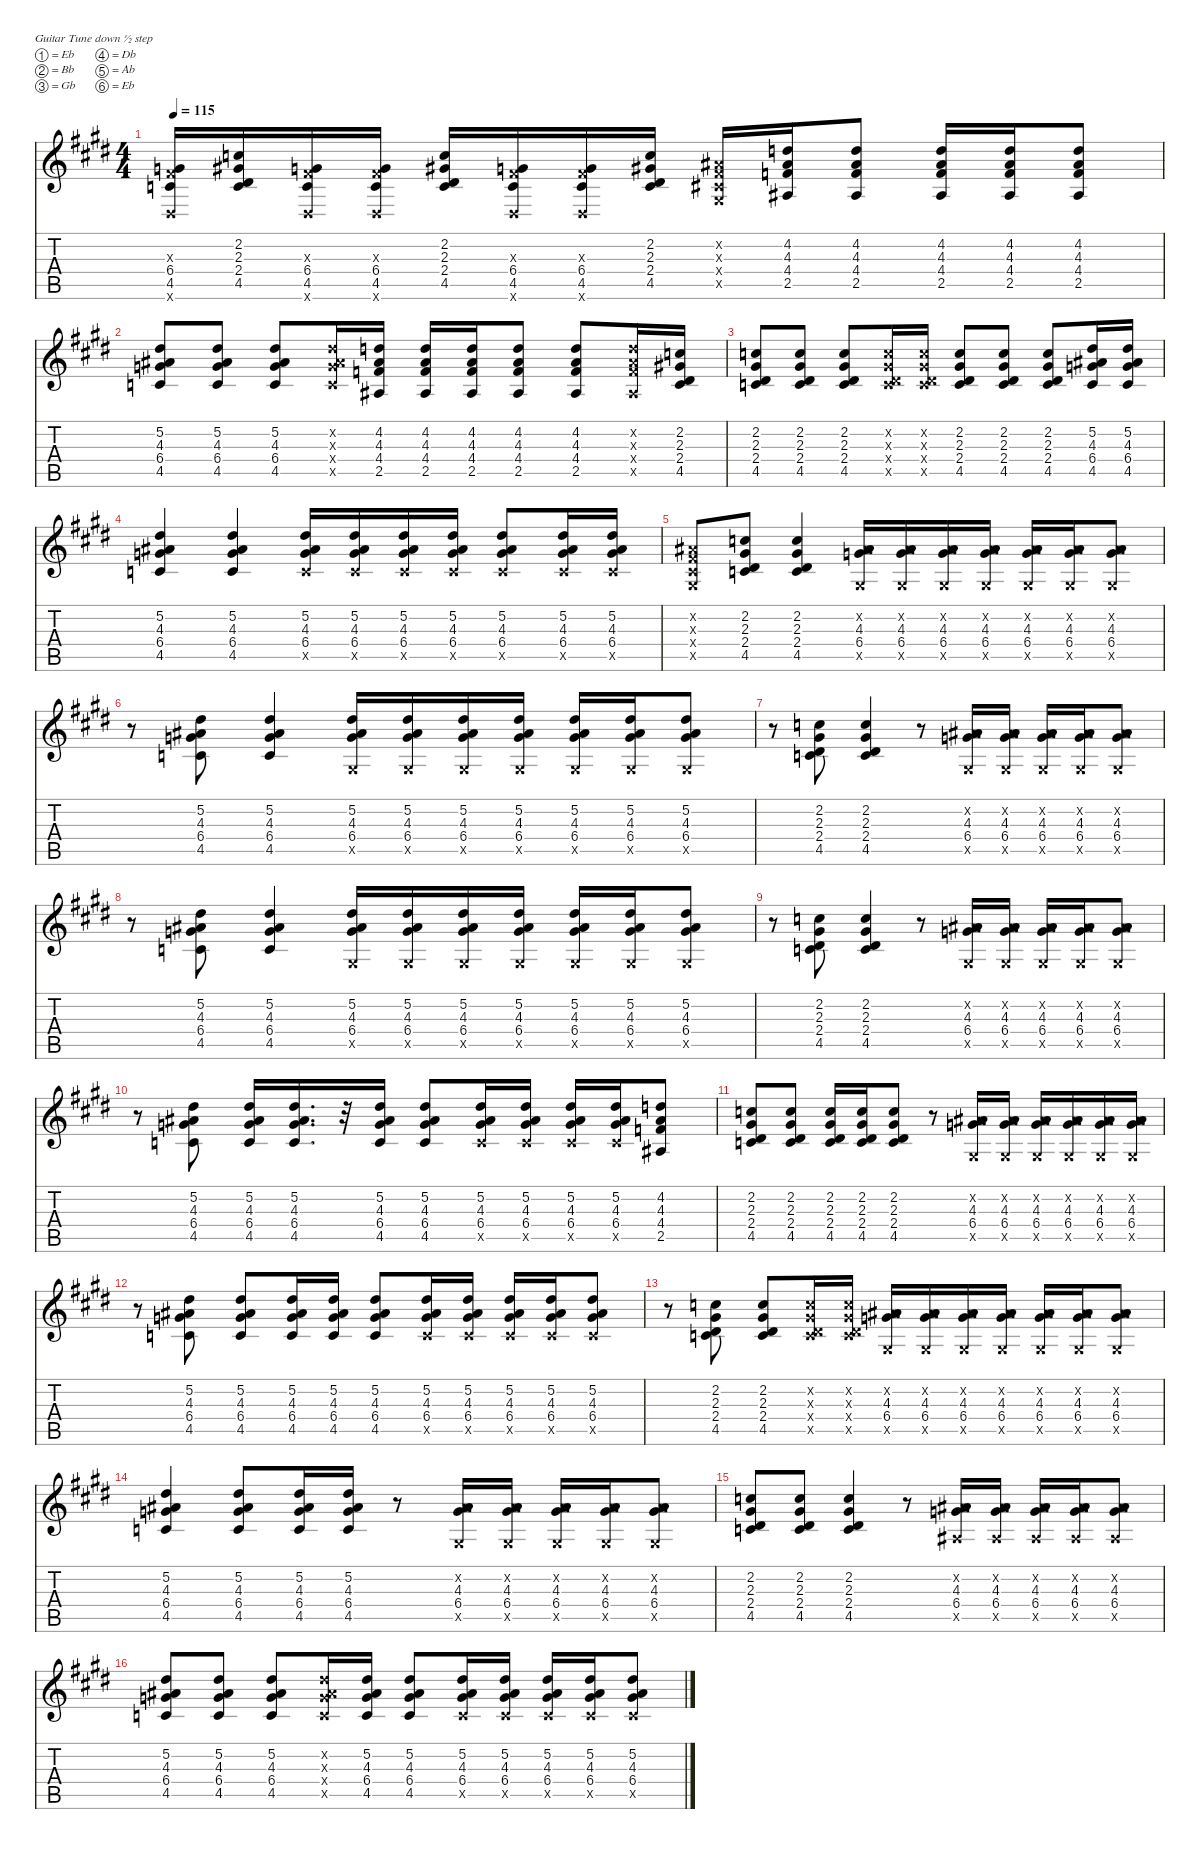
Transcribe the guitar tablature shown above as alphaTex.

\defaultSystemsLayout 4
\hideDynamics
\bracketExtendMode nobrackets
\singleTrackTrackNamePolicy hidden
\multiTrackTrackNamePolicy hidden
\otherSystemsTrackNameOrientation horizontal
\track ("Clean Gtr" "el.guit.") {defaultSystemsLayout 4 instrument overdrivenguitar}
\staff {score tabs}
\tuning (Eb4 Bb3 Gb3 Db3 Ab2 Eb2)
\ts (4 4)
\tempo 115
\clef g2
\ks c#minor
(0.3{x acc #} 6.4{acc forcenatural} 4.5{acc forcenatural} 0.6{x acc #}).16{dy f beam Up} (2.2{acc forcenatural} 2.3{acc #} 2.4{acc #} 4.5{acc forcenatural}).16{beam Up} (0.3{x acc #} 6.4{acc forcenatural} 4.5{acc forcenatural} 0.6{x acc #}).16{beam Up} (0.3{x acc #} 6.4{acc forcenatural} 4.5{acc forcenatural} 0.6{x acc #}).16{beam Up} (2.2{acc forcenatural} 2.3{acc #} 2.4{acc #} 4.5{acc forcenatural}).16{beam Up} (0.3{x acc #} 6.4{acc forcenatural} 4.5{acc forcenatural} 0.6{x acc #}).16{beam Up} (0.3{x acc #} 6.4{acc forcenatural} 4.5{acc forcenatural} 0.6{x acc #}).16{beam Up} (2.2{acc forcenatural} 2.3{acc #} 2.4{acc #} 4.5{acc forcenatural}).16{beam Up} (0.2{x acc #} 0.3{x acc #} 0.4{x acc #} 0.5{x acc #}).16{beam Up} (4.2{acc forcenatural} 4.3{acc #} 4.4{acc forcenatural} 2.5{acc #}).16{beam Up} (4.2{acc forcenatural} 4.3{acc #} 4.4{acc forcenatural} 2.5{acc #}).8{beam Up} (4.2{acc forcenatural} 4.3{acc #} 4.4{acc forcenatural} 2.5{acc #}).16{beam Up} (4.2{acc forcenatural} 4.3{acc #} 4.4{acc forcenatural} 2.5{acc #}).16{beam Up} (4.2{acc forcenatural} 4.3{acc #} 4.4{acc forcenatural} 2.5{acc #}).8{beam Up} |
(5.2{acc #} 4.3{acc #} 6.4{acc forcenatural} 4.5{acc forcenatural}).8{beam Up} (5.2{acc #} 4.3{acc #} 6.4{acc forcenatural} 4.5{acc forcenatural}).8{beam Up} (5.2{acc #} 4.3{acc #} 6.4{acc forcenatural} 4.5{acc forcenatural}).8{beam Up} (5.2{x acc #} 4.3{x acc #} 6.4{x acc forcenatural} 4.5{x acc forcenatural}).16{beam Up} (4.2{acc forcenatural} 4.3{acc #} 4.4{acc forcenatural} 2.5{acc #}).16{beam Up} (4.2{acc forcenatural} 4.3{acc #} 4.4{acc forcenatural} 2.5{acc #}).16{beam Up} (4.2{acc forcenatural} 4.3{acc #} 4.4{acc forcenatural} 2.5{acc #}).16{beam Up} (4.2{acc forcenatural} 4.3{acc #} 4.4{acc forcenatural} 2.5{acc #}).8{beam Up} (4.2{acc forcenatural} 4.3{acc #} 4.4{acc forcenatural} 2.5{acc #}).8{beam Up} (4.2{x acc forcenatural} 4.3{x acc #} 4.4{x acc forcenatural} 2.5{x acc #}).16{beam Up} (2.2{acc forcenatural} 2.3{acc #} 2.4{acc #} 4.5{acc forcenatural}).16{beam Up} |
(2.2{acc forcenatural} 2.3{acc #} 2.4{acc #} 4.5{acc forcenatural}).8{beam Up} (2.2{acc forcenatural} 2.3{acc #} 2.4{acc #} 4.5{acc forcenatural}).8{beam Up} (2.2{acc forcenatural} 2.3{acc #} 2.4{acc #} 4.5{acc forcenatural}).8{beam Up} (2.2{x acc forcenatural} 2.3{x acc #} 2.4{x acc #} 4.5{x acc forcenatural}).16{beam Up} (2.2{x acc forcenatural} 2.3{x acc #} 2.4{x acc #} 4.5{x acc forcenatural}).16{beam Up} (2.2{acc forcenatural} 2.3{acc #} 2.4{acc #} 4.5{acc forcenatural}).8{beam Up} (2.2{acc forcenatural} 2.3{acc #} 2.4{acc #} 4.5{acc forcenatural}).8{beam Up} (2.2{acc forcenatural} 2.3{acc #} 2.4{acc #} 4.5{acc forcenatural}).8{beam Up} (5.2{acc #} 4.3{acc #} 6.4{acc forcenatural} 4.5{acc forcenatural}).16{beam Up} (5.2{acc #} 4.3{acc #} 6.4{acc forcenatural} 4.5{acc forcenatural}).16{beam Up} |
(5.2{acc #} 4.3{acc #} 6.4{acc forcenatural} 4.5{acc forcenatural}).4{beam Up} (5.2{acc #} 4.3{acc #} 6.4{acc forcenatural} 4.5{acc forcenatural}).4{beam Up} (5.2{acc #} 4.3{acc #} 6.4{acc forcenatural} 4.5{x acc forcenatural}).16{beam Up} (5.2{acc #} 4.3{acc #} 6.4{acc forcenatural} 4.5{x acc forcenatural}).16{beam Up} (5.2{acc #} 4.3{acc #} 6.4{acc forcenatural} 4.5{x acc forcenatural}).16{beam Up} (5.2{acc #} 4.3{acc #} 6.4{acc forcenatural} 4.5{x acc forcenatural}).16{beam Up} (5.2{acc #} 4.3{acc #} 6.4{acc forcenatural} 4.5{x acc forcenatural}).8{beam Up} (5.2{acc #} 4.3{acc #} 6.4{acc forcenatural} 4.5{x acc forcenatural}).16{beam Up} (5.2{acc #} 4.3{acc #} 6.4{acc forcenatural} 4.5{x acc forcenatural}).16{beam Up} |
(0.2{x acc #} 0.3{x acc #} 0.4{x acc #} 0.5{x acc #}).8{beam Up} (2.2{acc forcenatural} 2.3{acc #} 2.4{acc #} 4.5{acc forcenatural}).8{beam Up} (2.2{acc forcenatural} 2.3{acc #} 2.4{acc #} 4.5{acc forcenatural}).4{beam Up} (0.2{x acc #} 4.3{acc #} 6.4{acc forcenatural} 0.5{x acc #}).16{beam Up} (0.2{x acc #} 4.3{acc #} 6.4{acc forcenatural} 0.5{x acc #}).16{beam Up} (0.2{x acc #} 4.3{acc #} 6.4{acc forcenatural} 0.5{x acc #}).16{beam Up} (0.2{x acc #} 4.3{acc #} 6.4{acc forcenatural} 0.5{x acc #}).16{beam Up} (0.2{x acc #} 4.3{acc #} 6.4{acc forcenatural} 0.5{x acc #}).16{beam Up} (0.2{x acc #} 4.3{acc #} 6.4{acc forcenatural} 0.5{x acc #}).16{beam Up} (0.2{x acc #} 4.3{acc #} 6.4{acc forcenatural} 0.5{x acc #}).8{beam Up} |
r.8{beam Down} (5.2{acc #} 4.3{acc #} 6.4{acc forcenatural} 4.5{acc forcenatural}).8{beam Up} (5.2{acc #} 4.3{acc #} 6.4{acc forcenatural} 4.5{acc forcenatural}).4{beam Up} (5.2{acc #} 4.3{acc #} 6.4{acc forcenatural} 0.5{x acc #}).16{beam Up} (5.2{acc #} 4.3{acc #} 6.4{acc forcenatural} 0.5{x acc #}).16{beam Up} (5.2{acc #} 4.3{acc #} 6.4{acc forcenatural} 0.5{x acc #}).16{beam Up} (5.2{acc #} 4.3{acc #} 6.4{acc forcenatural} 0.5{x acc #}).16{beam Up} (5.2{acc #} 4.3{acc #} 6.4{acc forcenatural} 0.5{x acc #}).16{beam Up} (5.2{acc #} 4.3{acc #} 6.4{acc forcenatural} 0.5{x acc #}).16{beam Up} (5.2{acc #} 4.3{acc #} 6.4{acc forcenatural} 0.5{x acc #}).8{beam Up} |
r.8{beam Down} (2.2{acc forcenatural} 2.3{acc #} 2.4{acc #} 4.5{acc forcenatural}).8{beam Up} (2.2{acc forcenatural} 2.3{acc #} 2.4{acc #} 4.5{acc forcenatural}).4{beam Up} r.8{beam Up} (0.2{x acc #} 4.3{acc #} 6.4{acc forcenatural} 0.5{x acc #}).16{beam Up} (0.2{x acc #} 4.3{acc #} 6.4{acc forcenatural} 0.5{x acc #}).16{beam Up} (0.2{x acc #} 4.3{acc #} 6.4{acc forcenatural} 0.5{x acc #}).16{beam Up} (0.2{x acc #} 4.3{acc #} 6.4{acc forcenatural} 0.5{x acc #}).16{beam Up} (0.2{x acc #} 4.3{acc #} 6.4{acc forcenatural} 0.5{x acc #}).8{beam Up} |
r.8{beam Down} (5.2{acc #} 4.3{acc #} 6.4{acc forcenatural} 4.5{acc forcenatural}).8{beam Up} (5.2{acc #} 4.3{acc #} 6.4{acc forcenatural} 4.5{acc forcenatural}).4{beam Up} (5.2{acc #} 4.3{acc #} 6.4{acc forcenatural} 0.5{x acc #}).16{beam Up} (5.2{acc #} 4.3{acc #} 6.4{acc forcenatural} 0.5{x acc #}).16{beam Up} (5.2{acc #} 4.3{acc #} 6.4{acc forcenatural} 0.5{x acc #}).16{beam Up} (5.2{acc #} 4.3{acc #} 6.4{acc forcenatural} 0.5{x acc #}).16{beam Up} (5.2{acc #} 4.3{acc #} 6.4{acc forcenatural} 0.5{x acc #}).16{beam Up} (5.2{acc #} 4.3{acc #} 6.4{acc forcenatural} 0.5{x acc #}).16{beam Up} (5.2{acc #} 4.3{acc #} 6.4{acc forcenatural} 0.5{x acc #}).8{beam Up} |
r.8{beam Down} (2.2{acc forcenatural} 2.3{acc #} 2.4{acc #} 4.5{acc forcenatural}).8{beam Up} (2.2{acc forcenatural} 2.3{acc #} 2.4{acc #} 4.5{acc forcenatural}).4{beam Up} r.8{beam Up} (0.2{x acc #} 4.3{acc #} 6.4{acc forcenatural} 0.5{x acc #}).16{beam Up} (0.2{x acc #} 4.3{acc #} 6.4{acc forcenatural} 0.5{x acc #}).16{beam Up} (0.2{x acc #} 4.3{acc #} 6.4{acc forcenatural} 0.5{x acc #}).16{beam Up} (0.2{x acc #} 4.3{acc #} 6.4{acc forcenatural} 0.5{x acc #}).16{beam Up} (0.2{x acc #} 4.3{acc #} 6.4{acc forcenatural} 0.5{x acc #}).8{beam Up} |
r.8{beam Down} (5.2{acc #} 4.3{acc #} 6.4{acc forcenatural} 4.5{acc forcenatural}).8{beam Up} (5.2{acc #} 4.3{acc #} 6.4{acc forcenatural} 4.5{acc forcenatural}).16{beam Up} (5.2{acc #} 4.3{acc #} 6.4{acc forcenatural} 4.5{acc forcenatural}).16{d beam Up} r.32{beam Up} (5.2{acc #} 4.3{acc #} 6.4{acc forcenatural} 4.5{acc forcenatural}).16{beam Up} (5.2{acc #} 4.3{acc #} 6.4{acc forcenatural} 4.5{acc forcenatural}).8{beam Up} (5.2{acc #} 4.3{acc #} 6.4{acc forcenatural} 4.5{x acc forcenatural}).16{beam Up} (5.2{acc #} 4.3{acc #} 6.4{acc forcenatural} 4.5{x acc forcenatural}).16{beam Up} (5.2{acc #} 4.3{acc #} 6.4{acc forcenatural} 4.5{x acc forcenatural}).16{beam Up} (5.2{acc #} 4.3{acc #} 6.4{acc forcenatural} 4.5{x acc forcenatural}).16{beam Up} (4.2{acc forcenatural} 4.3{acc #} 4.4{acc forcenatural} 2.5{acc #}).8{beam Up} |
(2.2{acc forcenatural} 2.3{acc #} 2.4{acc #} 4.5{acc forcenatural}).8{beam Up} (2.2{acc forcenatural} 2.3{acc #} 2.4{acc #} 4.5{acc forcenatural}).8{beam Up} (2.2{acc forcenatural} 2.3{acc #} 2.4{acc #} 4.5{acc forcenatural}).16{beam Up} (2.2{acc forcenatural} 2.3{acc #} 2.4{acc #} 4.5{acc forcenatural}).16{beam Up} (2.2{acc forcenatural} 2.3{acc #} 2.4{acc #} 4.5{acc forcenatural}).8{beam Up} r.8{beam Up} (0.2{x acc #} 4.3{acc #} 6.4{acc forcenatural} 0.5{x acc #}).16{beam Up} (0.2{x acc #} 4.3{acc #} 6.4{acc forcenatural} 0.5{x acc #}).16{beam Up} (0.2{x acc #} 4.3{acc #} 6.4{acc forcenatural} 0.5{x acc #}).16{beam Up} (0.2{x acc #} 4.3{acc #} 6.4{acc forcenatural} 0.5{x acc #}).16{beam Up} (0.2{x acc #} 4.3{acc #} 6.4{acc forcenatural} 0.5{x acc #}).16{beam Up} (0.2{x acc #} 4.3{acc #} 6.4{acc forcenatural} 0.5{x acc #}).16{beam Up} |
r.8{beam Down} (5.2{acc #} 4.3{acc #} 6.4{acc forcenatural} 4.5{acc forcenatural}).8{beam Up} (5.2{acc #} 4.3{acc #} 6.4{acc forcenatural} 4.5{acc forcenatural}).8{beam Up} (5.2{acc #} 4.3{acc #} 6.4{acc forcenatural} 4.5{acc forcenatural}).16{beam Up} (5.2{acc #} 4.3{acc #} 6.4{acc forcenatural} 4.5{acc forcenatural}).16{beam Up} (5.2{acc #} 4.3{acc #} 6.4{acc forcenatural} 4.5{acc forcenatural}).8{beam Up} (5.2{acc #} 4.3{acc #} 6.4{acc forcenatural} 4.5{x acc forcenatural}).16{beam Up} (5.2{acc #} 4.3{acc #} 6.4{acc forcenatural} 4.5{x acc forcenatural}).16{beam Up} (5.2{acc #} 4.3{acc #} 6.4{acc forcenatural} 4.5{x acc forcenatural}).16{beam Up} (5.2{acc #} 4.3{acc #} 6.4{acc forcenatural} 4.5{x acc forcenatural}).16{beam Up} (5.2{acc #} 4.3{acc #} 6.4{acc forcenatural} 4.5{x acc forcenatural}).8{beam Up} |
r.8{beam Down} (2.2{acc forcenatural} 2.3{acc #} 2.4{acc #} 4.5{acc forcenatural}).8{beam Up} (2.2{acc forcenatural} 2.3{acc #} 2.4{acc #} 4.5{acc forcenatural}).8{beam Up} (2.2{x acc forcenatural} 2.3{x acc #} 2.4{x acc #} 4.5{x acc forcenatural}).16{beam Up} (2.2{x acc forcenatural} 2.3{x acc #} 2.4{x acc #} 4.5{x acc forcenatural}).16{beam Up} (0.2{x acc #} 4.3{acc #} 6.4{acc forcenatural} 0.5{x acc #}).16{beam Up} (0.2{x acc #} 4.3{acc #} 6.4{acc forcenatural} 0.5{x acc #}).16{beam Up} (0.2{x acc #} 4.3{acc #} 6.4{acc forcenatural} 0.5{x acc #}).16{beam Up} (0.2{x acc #} 4.3{acc #} 6.4{acc forcenatural} 0.5{x acc #}).16{beam Up} (0.2{x acc #} 4.3{acc #} 6.4{acc forcenatural} 0.5{x acc #}).16{beam Up} (0.2{x acc #} 4.3{acc #} 6.4{acc forcenatural} 0.5{x acc #}).16{beam Up} (0.2{x acc #} 4.3{acc #} 6.4{acc forcenatural} 0.5{x acc #}).8{beam Up} |
(5.2{acc #} 4.3{acc #} 6.4{acc forcenatural} 4.5{acc forcenatural}).4{beam Up} (5.2{acc #} 4.3{acc #} 6.4{acc forcenatural} 4.5{acc forcenatural}).8{beam Up} (5.2{acc #} 4.3{acc #} 6.4{acc forcenatural} 4.5{acc forcenatural}).16{beam Up} (5.2{acc #} 4.3{acc #} 6.4{acc forcenatural} 4.5{acc forcenatural}).16{beam Up} r.8{beam Up} (0.2{x acc #} 4.3{acc #} 6.4{acc forcenatural} 0.5{x acc #}).16{beam Up} (0.2{x acc #} 4.3{acc #} 6.4{acc forcenatural} 0.5{x acc #}).16{beam Up} (0.2{x acc #} 4.3{acc #} 6.4{acc forcenatural} 0.5{x acc #}).16{beam Up} (0.2{x acc #} 4.3{acc #} 6.4{acc forcenatural} 0.5{x acc #}).16{beam Up} (0.2{x acc #} 4.3{acc #} 6.4{acc forcenatural} 0.5{x acc #}).8{beam Up} |
(2.2{acc forcenatural} 2.3{acc #} 2.4{acc #} 4.5{acc forcenatural}).8{beam Up} (2.2{acc forcenatural} 2.3{acc #} 2.4{acc #} 4.5{acc forcenatural}).8{beam Up} (2.2{acc forcenatural} 2.3{acc #} 2.4{acc #} 4.5{acc forcenatural}).4{beam Up} r.8{beam Up} (0.2{x acc #} 4.3{acc #} 6.4{acc forcenatural} 2.5{x acc #}).16{beam Up} (0.2{x acc #} 4.3{acc #} 6.4{acc forcenatural} 2.5{x acc #}).16{beam Up} (0.2{x acc #} 4.3{acc #} 6.4{acc forcenatural} 2.5{x acc #}).16{beam Up} (0.2{x acc #} 4.3{acc #} 6.4{acc forcenatural} 2.5{x acc #}).16{beam Up} (0.2{x acc #} 4.3{acc #} 6.4{acc forcenatural} 2.5{x acc #}).8{beam Up} |
(5.2{acc #} 4.3{acc #} 6.4{acc forcenatural} 4.5{acc forcenatural}).8{beam Up} (5.2{acc #} 4.3{acc #} 6.4{acc forcenatural} 4.5{acc forcenatural}).8{beam Up} (5.2{acc #} 4.3{acc #} 6.4{acc forcenatural} 4.5{acc forcenatural}).8{beam Up} (5.2{x acc #} 4.3{x acc #} 6.4{x acc forcenatural} 4.5{x acc forcenatural}).16{beam Up} (5.2{acc #} 4.3{acc #} 6.4{acc forcenatural} 4.5{acc forcenatural}).16{beam Up} (5.2{acc #} 4.3{acc #} 6.4{acc forcenatural} 4.5{acc forcenatural}).8{beam Up} (5.2{acc #} 4.3{acc #} 6.4{acc forcenatural} 4.5{x acc forcenatural}).16{beam Up} (5.2{acc #} 4.3{acc #} 6.4{acc forcenatural} 4.5{x acc forcenatural}).16{beam Up} (5.2{acc #} 4.3{acc #} 6.4{acc forcenatural} 4.5{x acc forcenatural}).16{beam Up} (5.2{acc #} 4.3{acc #} 6.4{acc forcenatural} 4.5{x acc forcenatural}).16{beam Up} (5.2{acc #} 4.3{acc #} 6.4{acc forcenatural} 4.5{x acc forcenatural}).8{beam Up}
